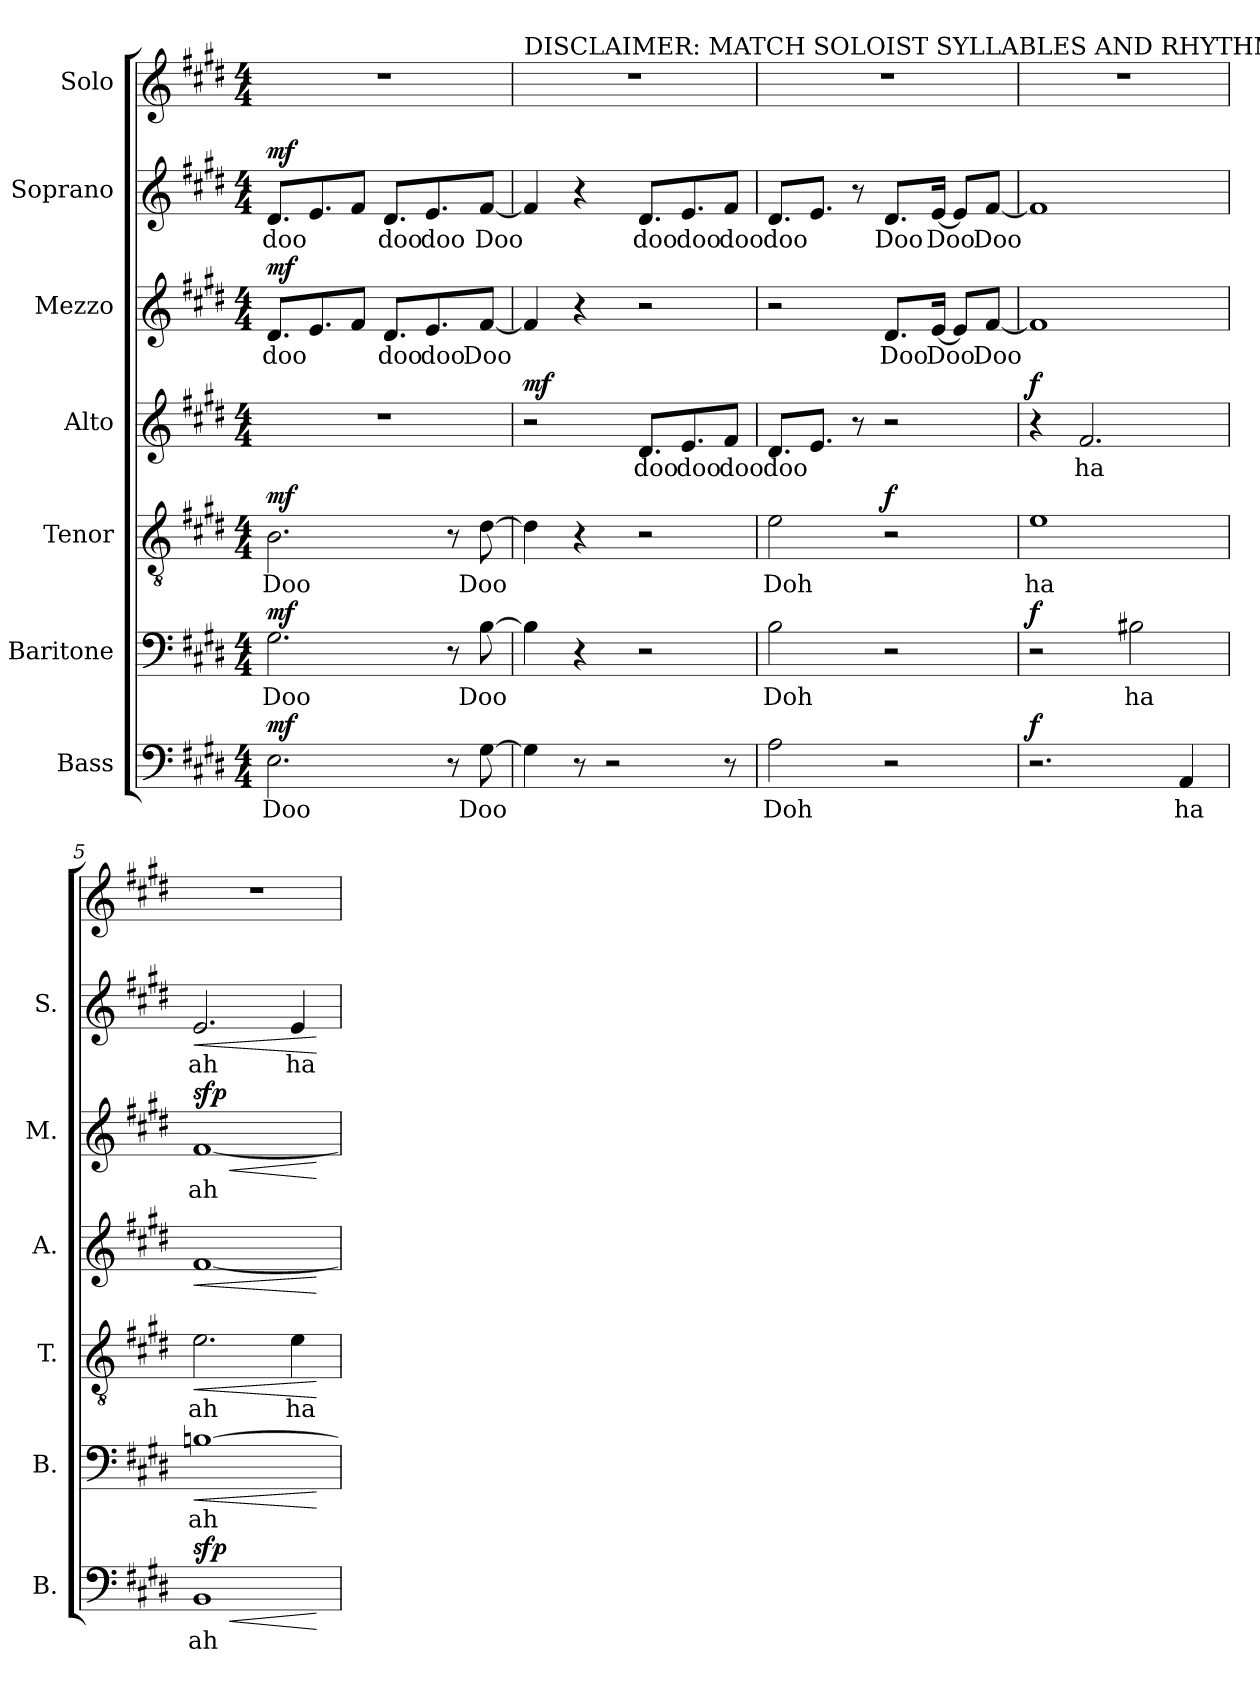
**kern	**text	**dynam	**kern	**text	**dynam	**kern	**text	**dynam	**kern	**text	**dynam	**kern	**text	**dynam	**kern	**text	**dynam	**kern
*part7	*part7	*part7	*part6	*part6	*part6	*part5	*part5	*part5	*part4	*part4	*part4	*part3	*part3	*part3	*part2	*part2	*part2	*part1
*staff7	*staff7	*staff7	*staff6	*staff6	*staff6	*staff5	*staff5	*staff5	*staff4	*staff4	*staff4	*staff3	*staff3	*staff3	*staff2	*staff2	*staff2	*staff1
*I"Bass	*	*	*I"Baritone	*	*	*I"Tenor	*	*	*I"Alto	*	*	*I"Mezzo	*	*	*I"Soprano	*	*	*I"Solo
*I'B.	*	*	*I'B.	*	*	*I'T.	*	*	*I'A.	*	*	*I'M.	*	*	*I'S.	*	*	*
*clefF4	*	*	*clefF4	*	*	*clefGv2	*	*	*clefG2	*	*	*clefG2	*	*	*clefG2	*	*	*clefG2
*k[f#c#g#d#]	*	*	*k[f#c#g#d#]	*	*	*k[f#c#g#d#]	*	*	*k[f#c#g#d#]	*	*	*k[f#c#g#d#]	*	*	*k[f#c#g#d#]	*	*	*k[f#c#g#d#]
*M4/4	*	*	*M4/4	*	*	*M4/4	*	*	*M4/4	*	*	*M4/4	*	*	*M4/4	*	*	*M4/4
*MM72	*	*	*MM72	*	*	*MM72	*	*	*MM72	*	*	*MM72	*	*	*MM72	*	*	*MM72
=1	=1	=1	=1	=1	=1	=1	=1	=1	=1	=1	=1	=1	=1	=1	=1	=1	=1	=1
!	!LO:LY:b	!LO:DY:b	!	!LO:LY:b	!LO:DY:b	!	!LO:LY:b	!LO:DY:b	!	!	!	!	!LO:LY:b	!LO:DY:b	!	!LO:LY:b	!LO:DY:b	!
2.E\	Doo	mf	2.G#\	Doo	mf	2.B\	Doo	mf	1r	.	.	8.d#/L	doo	mf	8.d#/L	doo	mf	1r
.	.	.	.	.	.	.	.	.	.	.	.	8.e/	.	.	8.e/	.	.	.
.	.	.	.	.	.	.	.	.	.	.	.	8f#/J	.	.	8f#/J	.	.	.
!	!	!	!	!	!	!	!	!	!	!	!	!	!LO:LY:b	!	!	!LO:LY:b	!	!
.	.	.	.	.	.	.	.	.	.	.	.	8.d#/L	doo	.	8.d#/L	doo	.	.
!	!	!	!	!	!	!	!	!	!	!	!	!	!LO:LY:b	!	!	!LO:LY:b	!	!
.	.	.	.	.	.	.	.	.	.	.	.	8.e/	doo	.	8.e/	doo	.	.
8r	.	.	8r	.	.	8r	.	.	.	.	.	.	.	.	.	.	.	.
!	!LO:LY:b	!	!	!LO:LY:b	!	!	!LO:LY:b	!	!	!	!	!	!LO:LY:b	!	!	!LO:LY:b	!	!
[8G#\	Doo	.	[8B\	Doo	.	[8d#\	Doo	.	.	.	.	[8f#/J	Doo	.	[8f#/J	Doo	.	.
=2	=2	=2	=2	=2	=2	=2	=2	=2	=2	=2	=2	=2	=2	=2	=2	=2	=2	=2
!	!	!	!	!	!	!	!	!	!	!	!	!	!	!	!	!	!	!LO:TX:a:t=DISCLAIMER&colon; MATCH SOLOIST SYLLABLES AND RHYTHMS WHEN YOU HAVE HARMONIES
!	!	!	!	!	!	!	!	!	!	!	!LO:DY:b	!	!	!	!	!	!	!
4G#\]	.	.	4B\]	.	.	4d#\]	.	.	2r	.	mf	4f#/]	.	.	4f#/]	.	.	1r
8r	.	.	4r	.	.	4r	.	.	.	.	.	4r	.	.	4r	.	.	.
2r	.	.	.	.	.	.	.	.	.	.	.	.	.	.	.	.	.	.
!	!	!	!	!	!	!	!	!	!	!LO:LY:b	!	!	!	!	!	!LO:LY:b	!	!
.	.	.	2r	.	.	2r	.	.	8.d#/L	doo	.	2r	.	.	8.d#/L	doo	.	.
!	!	!	!	!	!	!	!	!	!	!LO:LY:b	!	!	!	!	!	!LO:LY:b	!	!
.	.	.	.	.	.	.	.	.	8.e/	doo	.	.	.	.	8.e/	doo	.	.
!	!	!	!	!	!	!	!	!	!	!LO:LY:b	!	!	!	!	!	!LO:LY:b	!	!
8r	.	.	.	.	.	.	.	.	8f#/J	doo	.	.	.	.	8f#/J	doo	.	.
=3	=3	=3	=3	=3	=3	=3	=3	=3	=3	=3	=3	=3	=3	=3	=3	=3	=3	=3
!	!LO:LY:b	!	!	!LO:LY:b	!	!	!LO:LY:b	!	!	!LO:LY:b	!	!	!	!	!	!LO:LY:b	!	!
2A\	Doh	.	2B\	Doh	.	2e\	Doh	.	8.d#/L	doo	.	2r	.	.	8.d#/L	doo	.	1r
.	.	.	.	.	.	.	.	.	8.e/J	.	.	.	.	.	8.e/J	.	.	.
.	.	.	.	.	.	.	.	.	8r	.	.	.	.	.	8r	.	.	.
!	!	!	!	!	!	!	!	!LO:DY:b	!	!	!	!	!LO:LY:b	!	!	!LO:LY:b	!	!
2r	.	.	2r	.	.	2r	.	f	2r	.	.	8.d#/L	Doo	.	8.d#/L	Doo	.	.
!	!	!	!	!	!	!	!	!	!	!	!	!	!LO:LY:b	!	!	!LO:LY:b	!	!
.	.	.	.	.	.	.	.	.	.	.	.	[16e/Jk	Doo	.	[16e/Jk	Doo	.	.
.	.	.	.	.	.	.	.	.	.	.	.	8e/L]	.	.	8e/L]	.	.	.
!	!	!	!	!	!	!	!	!	!	!	!	!	!LO:LY:b	!	!	!LO:LY:b	!	!
.	.	.	.	.	.	.	.	.	.	.	.	[8f#/J	Doo	.	[8f#/J	Doo	.	.
=4	=4	=4	=4	=4	=4	=4	=4	=4	=4	=4	=4	=4	=4	=4	=4	=4	=4	=4
!	!	!LO:DY:b	!	!	!LO:DY:b	!	!LO:LY:b	!	!	!	!LO:DY:b	!	!	!	!	!	!	!
2.r	.	f	2r	.	f	1e	ha	.	4r	.	f	1f#]	.	.	1f#]	.	.	1r
!	!	!	!	!	!	!	!	!	!	!LO:LY:b	!	!	!	!	!	!	!	!
.	.	.	.	.	.	.	.	.	2.f#/	ha	.	.	.	.	.	.	.	.
!	!	!	!	!LO:LY:b	!	!	!	!	!	!	!	!	!	!	!	!	!	!
.	.	.	2B#X\	ha	.	.	.	.	.	.	.	.	.	.	.	.	.	.
!	!LO:LY:b	!	!	!	!	!	!	!	!	!	!	!	!	!	!	!	!	!
4AA/	ha	.	.	.	.	.	.	.	.	.	.	.	.	.	.	.	.	.
=5	=5	=5	=5	=5	=5	=5	=5	=5	=5	=5	=5	=5	=5	=5	=5	=5	=5	=5
!	!LO:LY:b	!LO:HP:b	!	!LO:LY:b	!LO:HP:b	!	!LO:LY:b	!LO:HP:b	!	!	!LO:HP:b	!	!LO:LY:b	!LO:HP:b	!	!LO:LY:b	!LO:HP:b	!
!	!	!LO:DY:n=1:b	!	!	!LO:DY:n=1:a	!	!	!	!	!	!	!	!	!	!	!	!	!
!	!	!	!	!	!LO:DY:n=2:b	!	!	!	!	!	!LO:DY:n=1:b	!	!	!	!	!	!	!
!	!	!	!	!	!	!	!	!	!	!	!LO:DY:n=2:a	!	!	!LO:DY:n=1:a	!	!	!	!
1BB	ah	< sfp	[1Bn	ah	< sfp sfp	2.e\	ah	<	[1f#	.	< sfp sfp	[1f#	ah	< sfp	2.e/	ah	<	1r
!	!	!	!	!	!	!	!LO:LY:b	!	!	!	!	!	!	!	!	!LO:LY:b	!	!
.	.	.	.	.	.	4e\	ha-	.	.	.	.	.	.	.	4e/	ha-	.	.
.	.	[	.	.	[	.	.	[	.	.	[	.	.	[	.	.	[	.
=	=	=	=	=	=	=	=	=	=	=	=	=	=	=	=	=	=	=
*-	*-	*-	*-	*-	*-	*-	*-	*-	*-	*-	*-	*-	*-	*-	*-	*-	*-	*-
